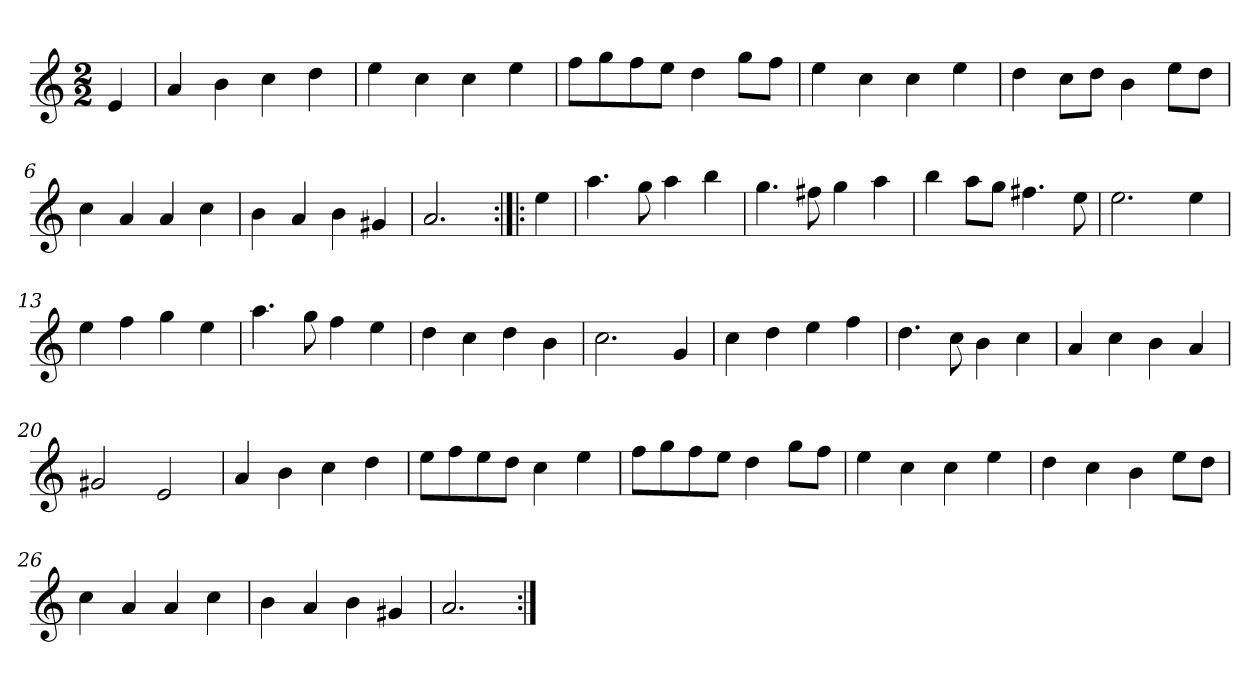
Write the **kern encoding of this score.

**kern
*part1
*staff1
*clefG2
*k[]
*a:
*M2/2
*MM120
=
4e
=1
4a
4b
4cc
4dd
=2
4ee
4cc
4cc
4ee
=3
8ff\L
8gg\
8ff\
8ee\J
4dd
8gg\L
8ff\J
=4
4ee
4cc
4cc
4ee
=5
4dd
8cc\L
8dd\J
4b
8ee\L
8dd\J
=6
4cc
4a
4a
4cc
=7
4b
4a
4b
4g#X
=8
2.a
=:|!|:
4ee
=9
4.aa
8gg
4aa
4bb
=10
4.gg
8ff#X
4gg
4aa
=11
4bb
8aa\L
8gg\J
4.ff#X
8ee
=12
2.ee
4ee
=13
4ee
4ff
4gg
4ee
=14
4.aa
8gg
4ff
4ee
=15
4dd
4cc
4dd
4b
=16
2.cc
4g
=17
4cc
4dd
4ee
4ff
=18
4.dd
8cc
4b
4cc
=19
4a
4cc
4b
4a
=20
2g#X
2e
=21
4a
4b
4cc
4dd
=22
8ee\L
8ff\
8ee\
8dd\J
4cc
4ee
=23
8ff\L
8gg\
8ff\
8ee\J
4dd
8gg\L
8ff\J
=24
4ee
4cc
4cc
4ee
=25
4dd
4cc
4b
8ee\L
8dd\J
=26
4cc
4a
4a
4cc
=27
4b
4a
4b
4g#X
=28
2.a
=:|!
*-
